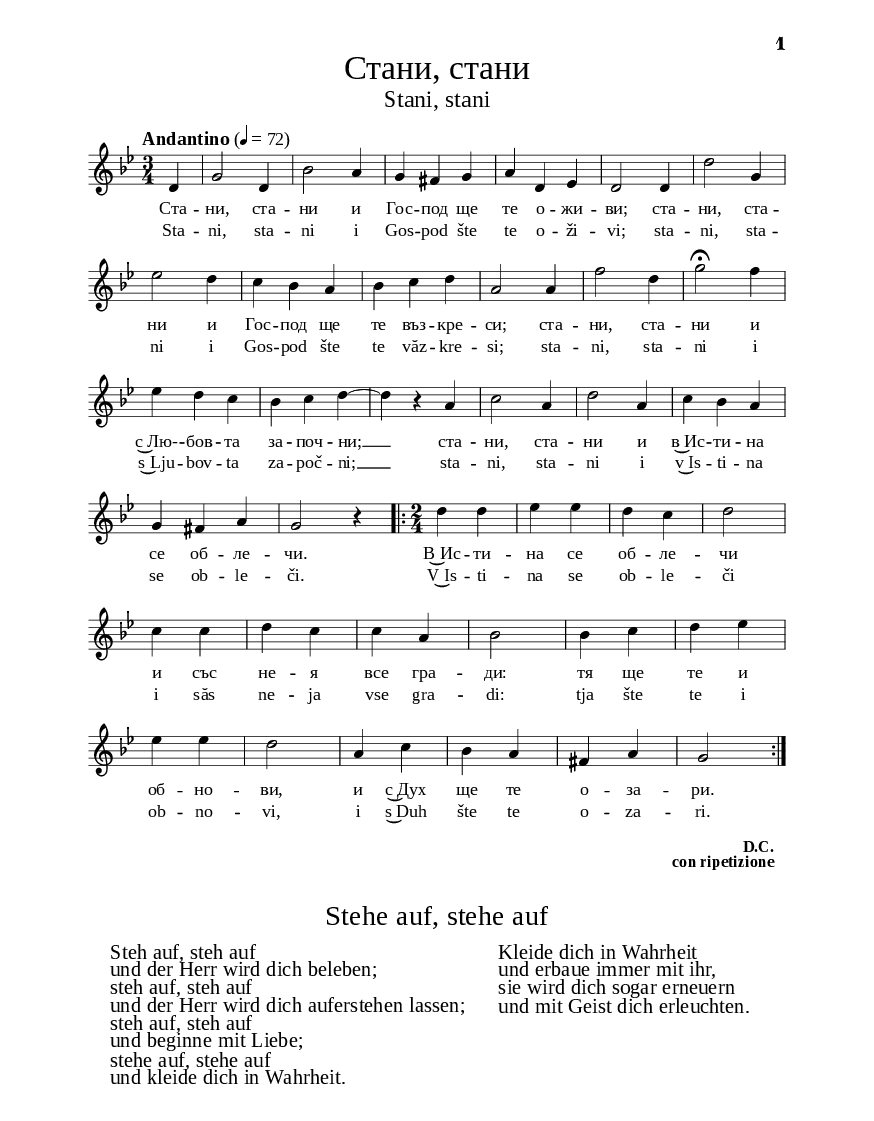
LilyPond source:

\version "2.24.3"

% include paper part and global functions
\include "include/globals.ily"

\bookpart {

  \label #'ref028
  \tocItem \markup "Стани, стани – Stani, stani"

  \include "include/bookpart-paper.ily"
  \score {
    \include "include/score-layout.ily"

    \new Voice \absolute {
      \clef treble
      \key g \minor
      \time 3/4
      \tempoFunc "Andantino" 4 "72"
      \autoBeamOff
      \partial 4
      d'4 | g'2 d'4 | bes'2 a'4 | g'4 fis' g' |  a'4 d' es' | d'2 d'4 |  d''2 g'4 |  \break
      es''2 d''4 | c''4 bes' a' | bes'4 c'' d'' | a'2 a'4 | f''2 d''4 |  g''2 \fermata f''4 \break |
      es''4 d'' c'' | bes'4 c'' d'' ~ | d''4  r a' | c''2 a'4  | d''2 a'4 | c''4 bes' a' | \break
      g'4 fis' a' | g'2 r4 | \time 2/4  |
      \bar ".|:-||" d''4 d'' es'' es'' | d''4 c''|  d''2 |\break  c''4 c'' d'' c''  |
      c'' a' | bes'2 | bes'4 c'' d'' es'' \break  | es''4 es'' | d''2 |
      a'4 c'' bes' a' | fis'4 a' | g'2  \bar ":|." \break
    }


    \addlyrics {
      Ста -- ни, ста -- ни и Гос -- под ще те о -- жи -- ви;
      ста -- ни, ста -- ни и Гос -- под ще те въз --
      кре -- си; ста -- ни, ста -- ни и "с~Лю-" -- бов --
      та за -- поч -- ни; __ ста -- ни, ста -- ни и в~Ис
      -- ти -- на се об -- ле -- чи. В~Ис -- ти -- на
      се об -- ле -- чи и със не -- я все гра -- ди:
      тя ще те и об -- но -- ви, и с~Дух ще те о
      -- за -- ри.}
      \addlyrics {
        Sta -- ni, sta -- ni i Gos -- pod šte te o -- ži -- vi;
        sta -- ni, sta -- ni i Gos -- pod šte te văz --
        kre -- si; sta -- ni, sta -- ni i s~Lju -- bov --
        ta za -- poč -- ni; __ sta -- ni, sta -- ni i v~Is
        -- ti -- na se ob -- le -- či. V~Is -- ti -- na
        se ob -- le -- či i săs ne -- ja vse gra -- di:
        tja šte te i ob -- no -- vi, i s~Duh šte te o
        -- za -- ri.}

        \header {
          title = \titleFunc "Стани, стани" "Stani, stani"
        }

        \midi{}

      } % score
      \markup \empty-one
      \markup \dc-two "D.C." "con ripetizione"

      \markup \empty-two
      % include foreign translation(s) of the song
      \version "2.24.3"

\markup \fill-line { \fontsize #deTitleFontSize "Stehe auf, stehe auf" }
\markup \null
\markup \null
\markup \abs-fontsize #10 {
  \override #`(baseline-skip . ,deCoupletBaselineSkip)
  \column {
    \line {   "   " Steh auf, steh auf }
    \line {   "   " und der Herr wird dich beleben; }
    \line {   "   " steh auf, steh auf}
    \line {   "   " und der Herr wird dich auferstehen lassen; }
    \line {   "   " steh auf, steh auf  }
    \line {   "   "und beginne mit Liebe;}
    \line {   "   "stehe auf, stehe auf }
    \line {   "   "und kleide dich in Wahrheit.}
  }
  \hspace #1
  \override #`(baseline-skip . ,deCoupletBaselineSkip)
    \column { 
    \line {  "   " Kleide dich in Wahrheit}
    \line {   "   "und erbaue immer mit ihr,}
    \line {   "   "sie wird dich sogar erneuern}
    \line {   "   "und mit Geist dich erleuchten.}
    }
}












%---------------------------------------------------------------------


    } % bookpart
